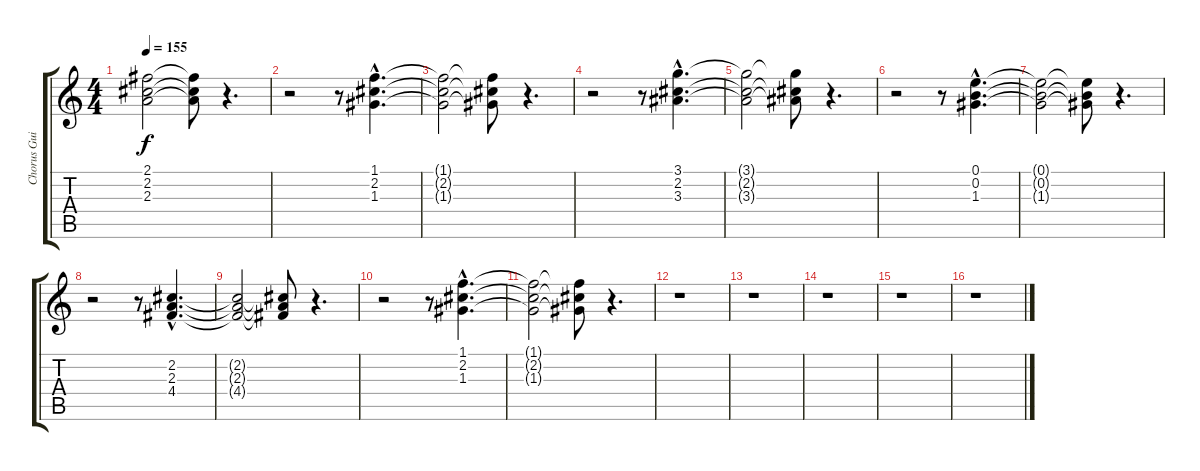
\track ("Chorus Guitar R" "Chorus Gui") {instrument electricguitarclean}
\staff {score tabs}
\tuning (E4 B3 G3 D3 A2 E2) {hide}
\ts (4 4)
\tempo 155
\clef g2
\ks c
(2.1{t} 2.2{t} 2.3{t}).2{dy f} (2.1{t} 2.2{t} 2.3{t}).8 r.4{d} |
r.2 r.8 (1.1{hac} 2.2{hac} 1.3{hac}).4{d} |
(1.1{t} 2.2{t} 1.3{t}).2 (1.1{t} 2.2{t} 1.3{t}).8 r.4{d} |
r.2 r.8 (3.1{hac} 2.2{hac} 3.3{hac}).4{d} |
(3.1{t} 2.2{t} 3.3{t}).2 (3.1{t} 2.2{t} 3.3{t}).8 r.4{d} |
r.2 r.8 (0.1{hac} 0.2{hac} 1.3{hac}).4{d} |
(0.1{t} 0.2{t} 1.3{t}).2 (0.1{t} 0.2{t} 1.3{t}).8 r.4{d} |
r.2 r.8 (2.2{hac} 2.3{hac} 4.4{hac}).4{d} |
(2.2{t} 2.3{t} 4.4{t}).2 (2.2{t} 2.3{t} 4.4{t}).8 r.4{d} |
r.2 r.8 (1.1{hac} 2.2{hac} 1.3{hac}).4{d} |
(1.1{t} 2.2{t} 1.3{t}).2 (1.1{t} 2.2{t} 1.3{t}).8 r.4{d} |
r.1 |
r.1 |
r.1 |
r.1 |
r.1
